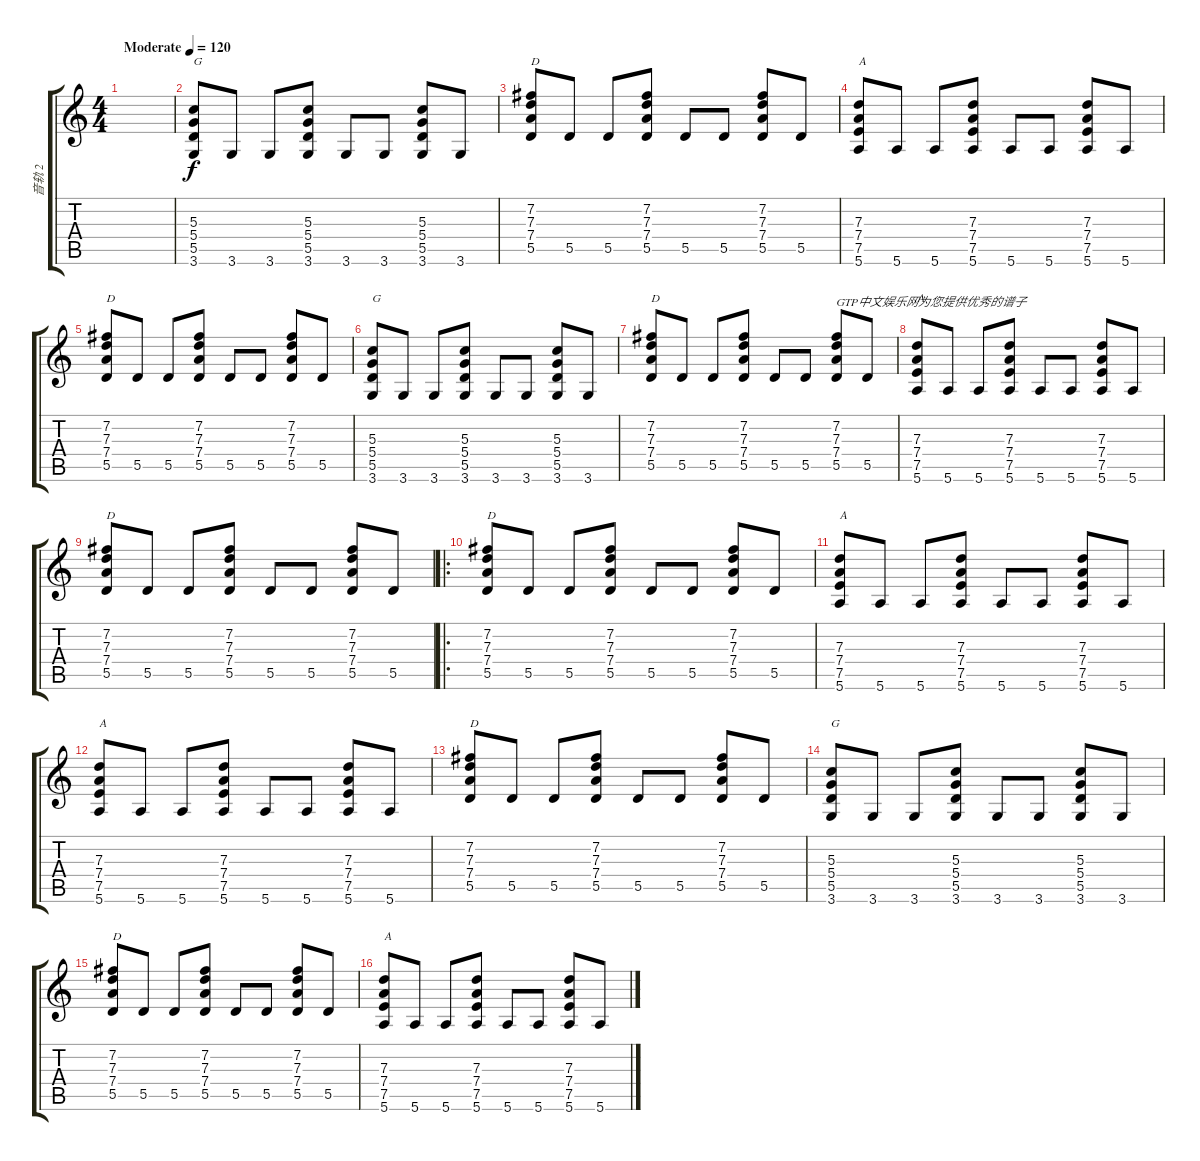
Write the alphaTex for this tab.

\track ("音轨 2" "音轨 2") {instrument acousticguitarsteel}
\staff {score tabs}
\tuning (E4 B3 G3 D3 A2 E2) {hide}
\ts (4 4)
\tempo (120 "Moderate")
\clef g2
\ks c
|
(5.3 5.4 5.5 3.6).8{txt "G"} 3.6.8 3.6.8 (5.3 5.4 5.5 3.6).8 3.6.8 3.6.8 (5.3 5.4 5.5 3.6).8 3.6.8 |
(7.2 7.3 7.4 5.5).8{txt "D"} 5.5.8 5.5.8 (7.2 7.3 7.4 5.5).8 5.5.8 5.5.8 (7.2 7.3 7.4 5.5).8 5.5.8 |
(7.3 7.4 7.5 5.6).8{txt "A"} 5.6.8 5.6.8 (7.3 7.4 7.5 5.6).8 5.6.8 5.6.8 (7.3 7.4 7.5 5.6).8 5.6.8 |
(7.2 7.3 7.4 5.5).8{txt "D"} 5.5.8 5.5.8 (7.2 7.3 7.4 5.5).8 5.5.8 5.5.8 (7.2 7.3 7.4 5.5).8 5.5.8 |
(5.3 5.4 5.5 3.6).8{txt "G"} 3.6.8 3.6.8 (5.3 5.4 5.5 3.6).8 3.6.8 3.6.8 (5.3 5.4 5.5 3.6).8 3.6.8 |
(7.2 7.3 7.4 5.5).8{txt "D"} 5.5.8 5.5.8 (7.2 7.3 7.4 5.5).8 5.5.8 5.5.8 (7.2 7.3 7.4 5.5).8{txt "GTP中文娱乐网为您提供优秀的谱子"} 5.5.8 |
(7.3 7.4 7.5 5.6).8{txt "A"} 5.6.8 5.6.8 (7.3 7.4 7.5 5.6).8 5.6.8 5.6.8 (7.3 7.4 7.5 5.6).8 5.6.8 |
(7.2 7.3 7.4 5.5).8{txt "D"} 5.5.8 5.5.8 (7.2 7.3 7.4 5.5).8 5.5.8 5.5.8 (7.2 7.3 7.4 5.5).8 5.5.8 |
\ro
(7.2 7.3 7.4 5.5).8{txt "D"} 5.5.8 5.5.8 (7.2 7.3 7.4 5.5).8 5.5.8 5.5.8 (7.2 7.3 7.4 5.5).8 5.5.8 |
(7.3 7.4 7.5 5.6).8{txt "A"} 5.6.8 5.6.8 (7.3 7.4 7.5 5.6).8 5.6.8 5.6.8 (7.3 7.4 7.5 5.6).8 5.6.8 |
(7.3 7.4 7.5 5.6).8{txt "A"} 5.6.8 5.6.8 (7.3 7.4 7.5 5.6).8 5.6.8 5.6.8 (7.3 7.4 7.5 5.6).8 5.6.8 |
(7.2 7.3 7.4 5.5).8{txt "D"} 5.5.8 5.5.8 (7.2 7.3 7.4 5.5).8 5.5.8 5.5.8 (7.2 7.3 7.4 5.5).8 5.5.8 |
(5.3 5.4 5.5 3.6).8{txt "G"} 3.6.8 3.6.8 (5.3 5.4 5.5 3.6).8 3.6.8 3.6.8 (5.3 5.4 5.5 3.6).8 3.6.8 |
(7.2 7.3 7.4 5.5).8{txt "D"} 5.5.8 5.5.8 (7.2 7.3 7.4 5.5).8 5.5.8 5.5.8 (7.2 7.3 7.4 5.5).8 5.5.8 |
(7.3 7.4 7.5 5.6).8{txt "A"} 5.6.8 5.6.8 (7.3 7.4 7.5 5.6).8 5.6.8 5.6.8 (7.3 7.4 7.5 5.6).8 5.6.8
